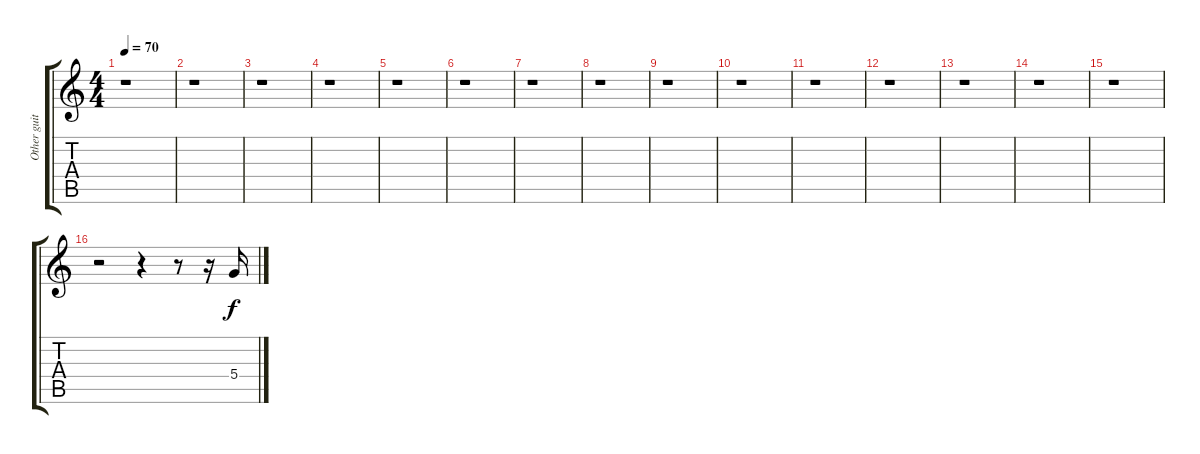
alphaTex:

\track ("Other guitar 2" "Other guit") {instrument distortionguitar}
\staff {score tabs}
\tuning (E4 B3 G3 D3 A2 E2) {hide}
\ts (4 4)
\tempo 70
\clef g2
\ks c
r.1{dy f} |
r.1 |
r.1 |
r.1 |
r.1 |
r.1 |
r.1 |
r.1 |
r.1 |
r.1 |
r.1 |
r.1 |
r.1 |
r.1 |
r.1 |
r.2 r.4 r.8 r.16 5.4.16
